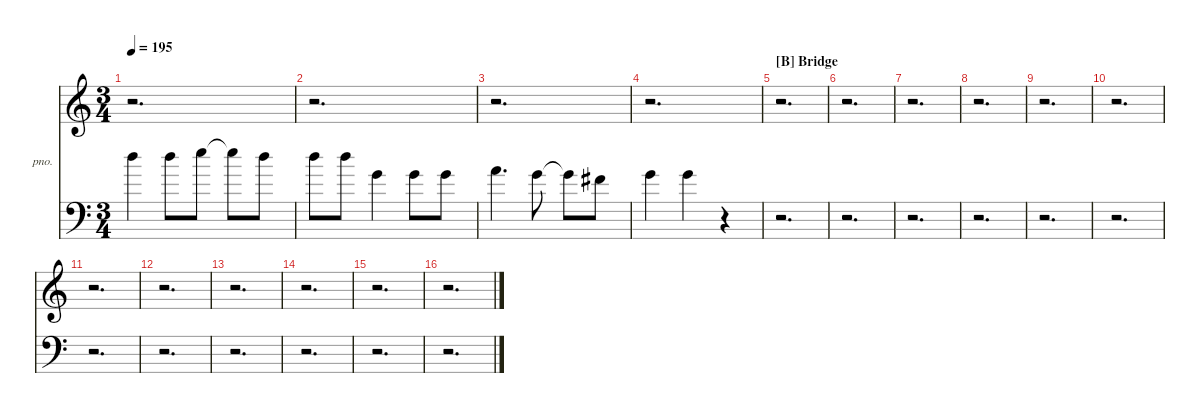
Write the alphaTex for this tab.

\hideDynamics
\bracketExtendMode nobrackets
\firstSystemTrackNameOrientation horizontal
\track ("Vocal" "pno.") {instrument acousticgrandpiano}
\staff {score}
\tuning (E4 B3 G3 D3 A2 E2)
\ts (3 4)
\tempo 195
\clef g2
\ks aminor
r.2{d dy ff} |
r.2{d} |
r.2{d} |
r.2{d} |
\section ("B" "Bridge")
r.2{d} |
r.2{d} |
r.2{d} |
r.2{d} |
r.2{d} |
r.2{d} |
r.2{d} |
r.2{d} |
r.2{d} |
r.2{d} |
r.2{d} |
r.2{d}
\staff {score}
\tuning (G2 D2 A1 E1 B0)
\clef f4
\ottava regular
\simile none
\ks aminor
31.1.4{dy ff} 31.1.8 33.1.8 33.1{t}.8 31.1.8 |
31.1.8 31.1.8 24.1.4 24.1.8 24.1.8 |
26.1.4{d} 24.1.8 24.1{t}.8 23.1{acc #}.8 |
24.1.4 24.1.4 r.4 |
r.2{d} |
r.2{d} |
r.2{d} |
r.2{d} |
r.2{d} |
r.2{d} |
r.2{d} |
r.2{d} |
r.2{d} |
r.2{d} |
r.2{d} |
r.2{d}
